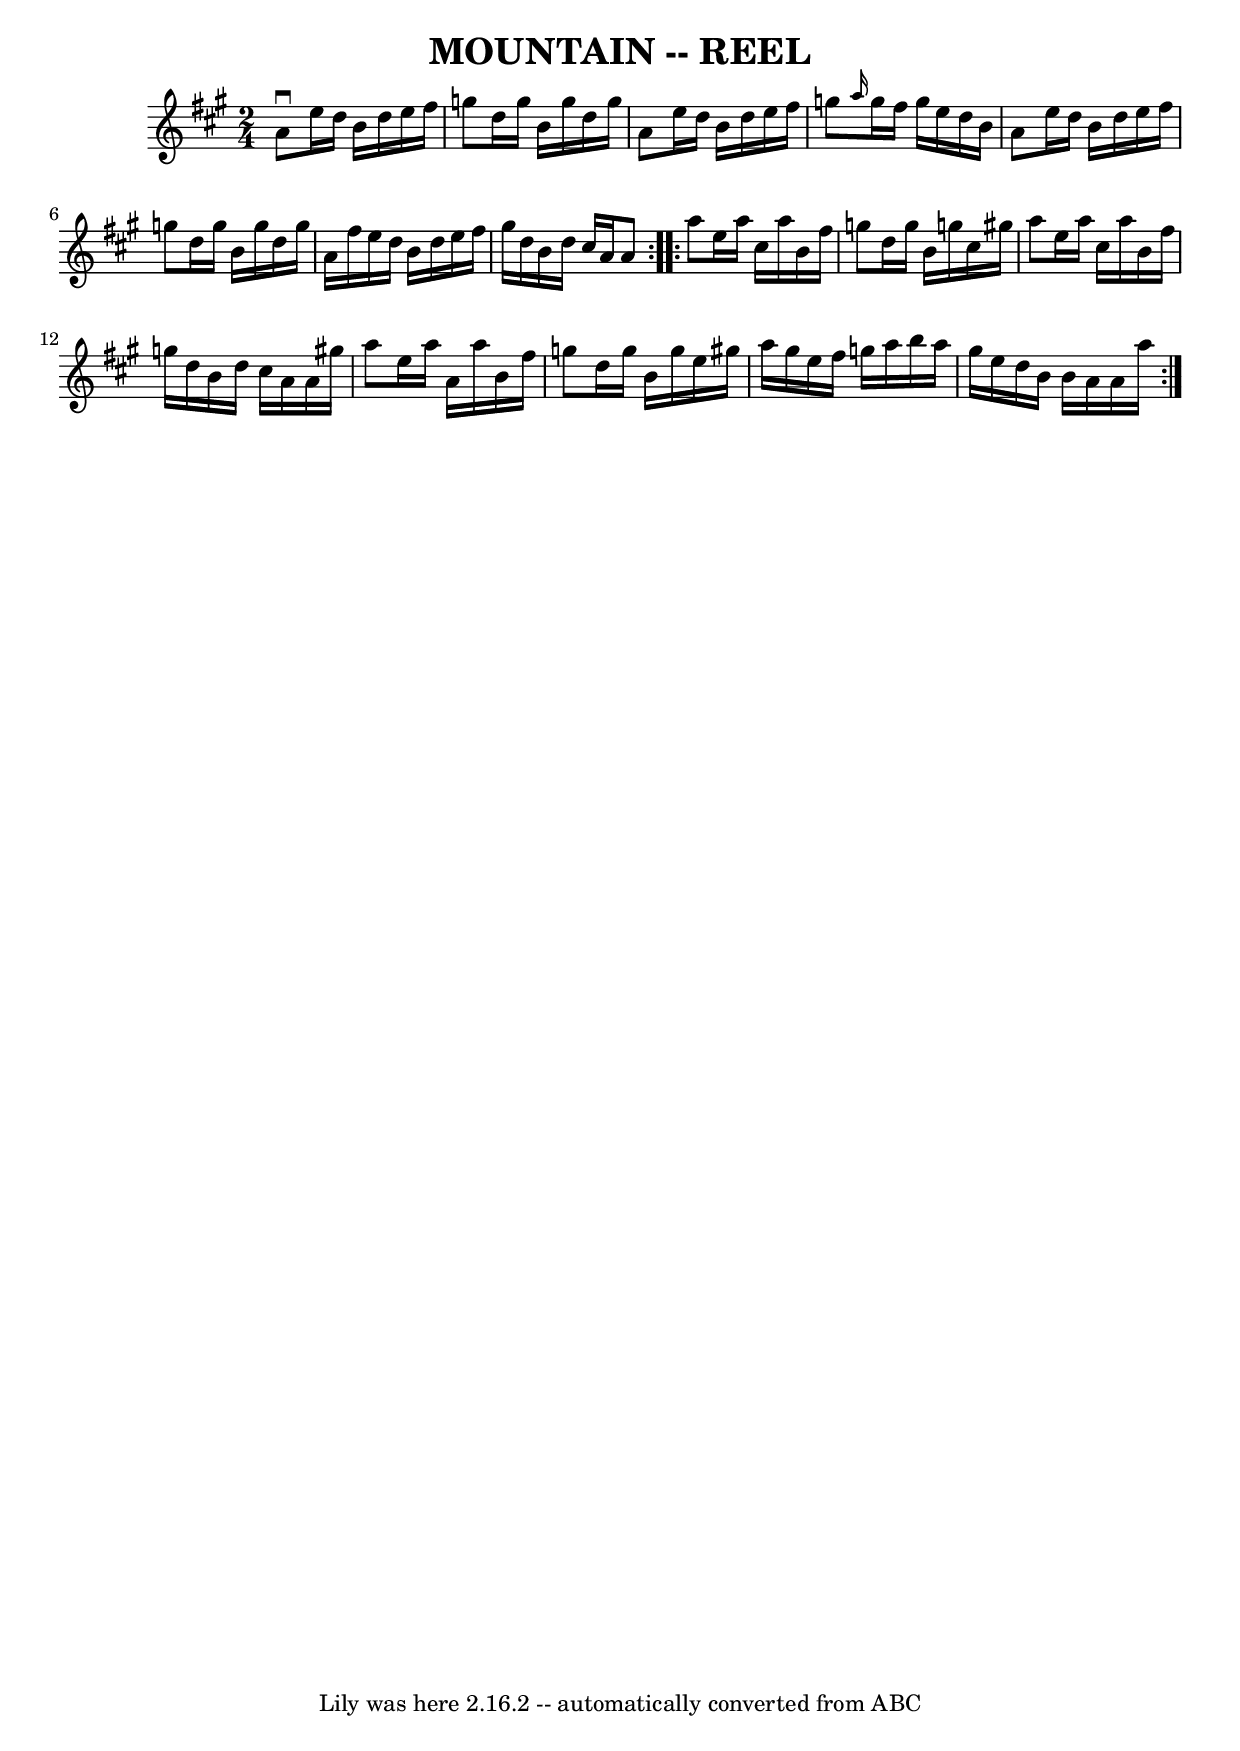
\version "2.16.2"
\include "Mammoth.ily"
\header {
  %% book = "Ryan's Mammoth Collection of Fiddle Tunes"
  crossRefNumber = "1"
  footnotes = ""
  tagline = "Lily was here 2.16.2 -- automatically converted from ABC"
  title = "MOUNTAIN -- REEL"

}
voicedefault =  {



  \repeat volta 2 {

    \time 2/4 
    \key a \major
 a'8^\downbow e''16 d''16 b'16 d''16    
    e''16 fis''16    |
    g''8 d''16 g''16 b'16 g''16 d''16 
    g''16    |
    a'8 e''16 d''16 b'16 d''16 e''16    
    fis''16    |
    g''8  \grace { a''16  
		 } g''16 fis''16 g''16    
    e''16 d''16 b'16        |
    a'8 e''16 d''16 b'16 d''16 
    e''16 fis''16    |
    g''8 d''16 g''16 b'16 g''16    
    d''16 g''16    |
    a'16 fis''16 e''16 d''16 b'16 d''16 
    e''16 fis''16    |
    gis''16 d''16 b'16 d''16 cis''16  
    a'16 a'8    
  }     
  \repeat volta 2 {
    a''8 e''16 a''16 cis''16    
    a''16 b'16 fis''16    |
    g''8 d''16 g''16 b'16 g''!16 
    cis''16 gis''!16    |
    a''8 e''16 a''16 cis''16 a''16 
    b'16 fis''16    |
    g''16 d''16 b'16 d''16 cis''16    
    a'16 a'16 gis''!16        |
    a''8 e''16 a''16 a'16    
    a''16 b'16 fis''16    |
    g''8 d''16 g''16 b'16 g''16  
    e''16 gis''!16    |
    a''16 gis''16 e''16 fis''16 g''16 
    a''16 b''16 a''16    |
    gis''16 e''16 d''16 b'16    
    b'16 a'16 a'16 a''16    
  }   

}

\score{
  <<

    \context Staff="default"
    {
      \voicedefault 
      
    }

  >>
  \layout {
    
  }
  \midi {
  }

}
